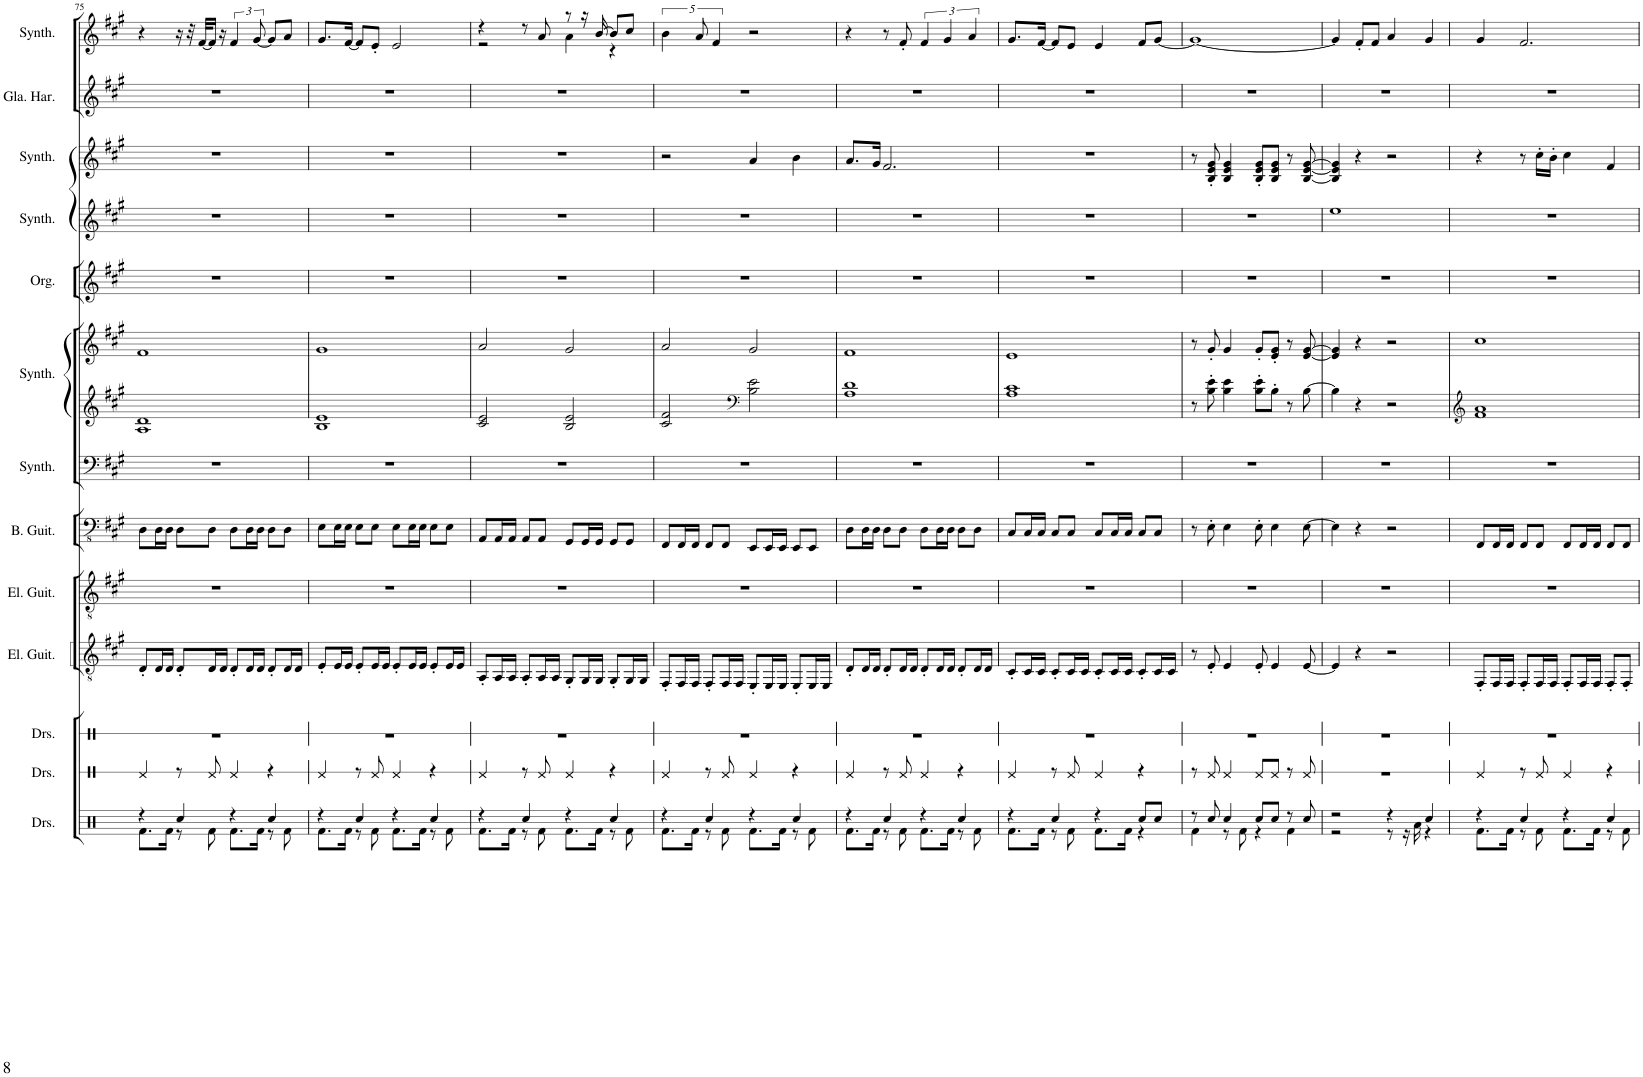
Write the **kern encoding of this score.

**kern	**kern	**kern	**kern	**kern	**kern	**kern
*part6	*part5	*part4	*part4	*part3	*part2	*part1
*staff7	*staff6	*staff5	*staff4	*staff3	*staff2	*staff1
*I"Electric Guitar, drive guitar	*I"Bass Guitar, slapbass	*I"String Synthesizer, warmstrings	*	*I"Brass Synthesizer, underbrass	*I"Brass Synthesizer, leadbrass	*I"Saw Synthesizer, vocals
*I'El. Guit.	*I'B. Guit.	*I'Synth.	*	*I'Synth.	*I'Synth.	*I'Synth.
!!LO:PB:g=z
*clefGv2	*clefFv4	*clefG2	*clefG2	*clefG2	*clefG2	*clefG2
*k[f#c#g#]	*k[f#c#g#]	*k[f#c#g#]	*k[f#c#g#]	*k[f#c#g#]	*k[f#c#g#]	*k[f#c#g#]
*M4/4	*M4/4	*M4/4	*M4/4	*M4/4	*M4/4	*M4/4
=75	=75	=75	=75	=75	=75	=75
8D'/L	8DD\L	1A 1d	1f#	1r	1r	4r
16D/L	16DD\L	.	.	.	.	.
16D/JJ	16DD\JJ	.	.	.	.	.
8D'/L	8DD\L	.	.	.	.	16r
.	.	.	.	.	.	32r
.	.	.	.	.	.	[32f#/KLL
16D/L	8DD\J	.	.	.	.	16f#/JJ]
16D/JJ	.	.	.	.	.	16r
8D'/L	8DD\L	.	.	.	.	6f#/
16D/L	16DD\L	.	.	.	.	.
.	.	.	.	.	.	[12g#/
16D/JJ	16DD\JJ	.	.	.	.	.
8D'/L	8DD\L	.	.	.	.	8g#/L]
16D/L	8DD\J	.	.	.	.	8a/J
16D/JJ	.	.	.	.	.	.
=76	=76	=76	=76	=76	=76	=76
8E'/L	8EE\L	1B 1e	1g#	1r	1r	8.g#/L
16E/L	16EE\L	.	.	.	.	.
16E/JJ	16EE\JJ	.	.	.	.	[16f#/Jk
8E'/L	8EE\L	.	.	.	.	8f#/L]
16E/L	8EE\J	.	.	.	.	8e'/J
16E/JJ	.	.	.	.	.	.
8E'/L	8EE\L	.	.	.	.	2e/
16E/L	16EE\L	.	.	.	.	.
16E/JJ	16EE\JJ	.	.	.	.	.
8E'/L	8EE\L	.	.	.	.	.
16E/L	8EE\J	.	.	.	.	.
16E/JJ	.	.	.	.	.	.
=77	=77	=77	=77	=77	=77	=77
*	*	*	*	*	*	*^
8AA'/L	8AAA/L	2c#/ 2e/	2a/	1r	1r	4r	2r
16AA/L	16AAA/L	.	.	.	.	.	.
16AA/JJ	16AAA/JJ	.	.	.	.	.	.
8AA'/L	8AAA/L	.	.	.	.	8r	.
16AA/L	8AAA/J	.	.	.	.	8a/	.
16AA/JJ	.	.	.	.	.	.	.
8GG#'/L	8GGG#/L	2B/ 2e/	2g#/	.	.	8r	4a\
16GG#/L	16GGG#/L	.	.	.	.	16r	.
16GG#/JJ	16GGG#/JJ	.	.	.	.	[16b/	.
8GG#'/L	8GGG#/L	.	.	.	.	8b/L]	4r
16GG#/L	8GGG#/J	.	.	.	.	8cc#/J	.
16GG#/JJ	.	.	.	.	.	.	.
*	*	*	*	*	*	*v	*v
=78	=78	=78	=78	=78	=78	=78
8FF#'/L	8FFF#/L	2c#/ 2f#/	2a/	1r	2r	5b\
16FF#/L	16FFF#/L	.	.	.	.	.
16FF#/JJ	16FFF#/JJ	.	.	.	.	.
.	.	.	.	.	.	10a/
8FF#'/L	8FFF#/L	.	.	.	.	.
.	.	.	.	.	.	5f#/
16FF#/L	8FFF#/J	.	.	.	.	.
16FF#/JJ	.	.	.	.	.	.
*	*	*clefF4	*	*	*	*
8EE'/L	8EEE/L	2B\ 2e\	2g#/	.	4a/	2r
16EE/L	16EEE/L	.	.	.	.	.
16EE/JJ	16EEE/JJ	.	.	.	.	.
8EE'/L	8EEE/L	.	.	.	4b\	.
16EE/L	8EEE/J	.	.	.	.	.
16EE/JJ	.	.	.	.	.	.
=79	=79	=79	=79	=79	=79	=79
8D'/L	8DD\L	1A 1d	1f#	1r	8.a/L	4r
16D/L	16DD\L	.	.	.	.	.
16D/JJ	16DD\JJ	.	.	.	16g#/Jk	.
8D'/L	8DD\L	.	.	.	2.f#/	8r
16D/L	8DD\J	.	.	.	.	8f#'/
16D/JJ	.	.	.	.	.	.
8D'/L	8DD\L	.	.	.	.	6f#/
16D/L	16DD\L	.	.	.	.	.
.	.	.	.	.	.	6g#/
16D/JJ	16DD\JJ	.	.	.	.	.
8D'/L	8DD\L	.	.	.	.	.
.	.	.	.	.	.	6a/
16D/L	8DD\J	.	.	.	.	.
16D/JJ	.	.	.	.	.	.
=80	=80	=80	=80	=80	=80	=80
8C#'/L	8CC#/L	1A 1c#	1e	1r	1r	8.g#/L
16C#/L	16CC#/L	.	.	.	.	.
16C#/JJ	16CC#/JJ	.	.	.	.	[16f#/Jk
8C#'/L	8CC#/L	.	.	.	.	8f#/L]
16C#/L	8CC#/J	.	.	.	.	8e/J
16C#/JJ	.	.	.	.	.	.
8C#'/L	8CC#/L	.	.	.	.	4e/
16C#/L	16CC#/L	.	.	.	.	.
16C#/JJ	16CC#/JJ	.	.	.	.	.
8C#'/L	8CC#/L	.	.	.	.	8f#/L
16C#/L	8CC#/J	.	.	.	.	[8g#/J
16C#/JJ	.	.	.	.	.	.
=81	=81	=81	=81	=81	=81	=81
8r	8r	8r	8r	1r	8r	1g#_
8E'/	8EE'\	8B\' 8e\'	8g#'/	.	8B/' 8e/' 8g#/'	.
4E/	4EE\	4B\ 4e\	4g#/	.	4B/ 4e/ 4g#/	.
8E'/	8EE'\	8B\' 8e\'L	8g#'/L	.	8B/' 8e/' 8g#/'L	.
4E/	4EE\	8B'\J	8e/' 8g#/'J	.	8B/ 8e/ 8g#/J	.
.	.	8r	8r	.	8r	.
[8E/	[8EE\	[8B\	[8e/ [8g#/	.	[8B/ [8e/ [8g#/	.
=82	=82	=82	=82	=82	=82	=82
4E/]	4EE\]	4B\]	4e/] 4g#/]	1ee	4B/] 4e/] 4g#/]	4g#/]
4r	4r	4r	4r	.	4r	8f#'/L
.	.	.	.	.	.	8f#/J
2r	2r	2r	2r	.	2r	4a/
.	.	.	.	.	.	4g#/
=83	=83	=83	=83	=83	=83	=83
*	*	*clefG2	*	*	*	*
8FF#'/L	8FFF#/L	1f# 1a	1cc#	1r	4r	4g#/
16FF#/L	16FFF#/L	.	.	.	.	.
16FF#/JJ	16FFF#/JJ	.	.	.	.	.
8FF#'/L	8FFF#/L	.	.	.	8r	2.f#/
16FF#/L	8FFF#/J	.	.	.	16cc#'\LL	.
16FF#/JJ	.	.	.	.	16b'\JJ	.
8FF#'/L	8FFF#/L	.	.	.	4cc#\	.
16FF#/L	16FFF#/L	.	.	.	.	.
16FF#/JJ	16FFF#/JJ	.	.	.	.	.
8FF#'/L	8FFF#/L	.	.	.	4f#/	.
8FF#'/J	8FFF#/J	.	.	.	.	.
=	=	=	=	=	=	=
*-	*-	*-	*-	*-	*-	*-
